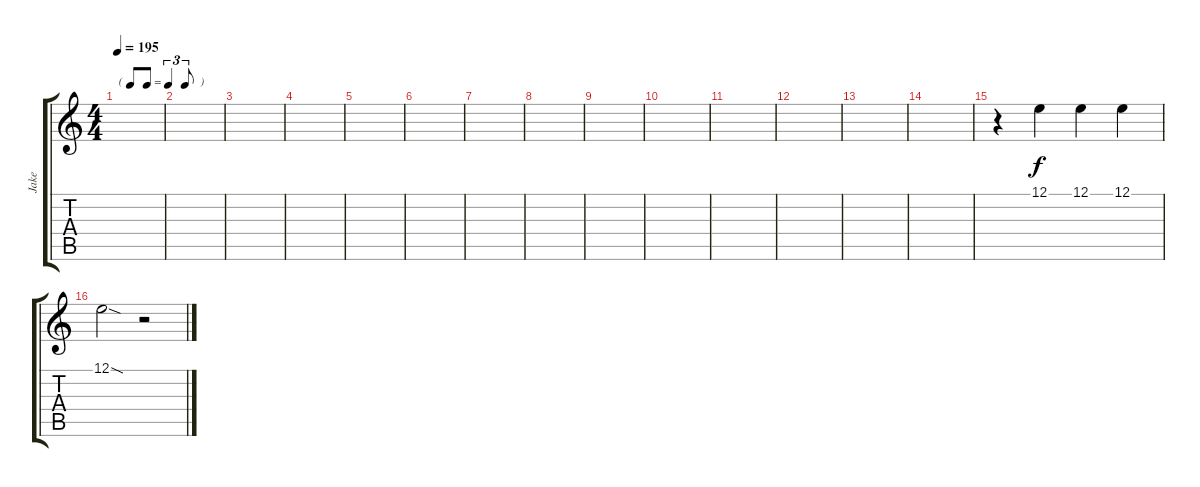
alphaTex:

\track ("Jake" "Jake") {instrument oboe}
\staff {score tabs}
\tuning (E4 B3 G3 D3 A2 E2) {hide}
\ts (4 4)
\tf triplet8th
\tempo 195
\clef g2
\ks c
|
|
|
|
|
|
|
|
|
|
|
|
|
|
r.4 12.1.4 12.1.4 12.1.4 |
12.1{sod}.2 r.2
